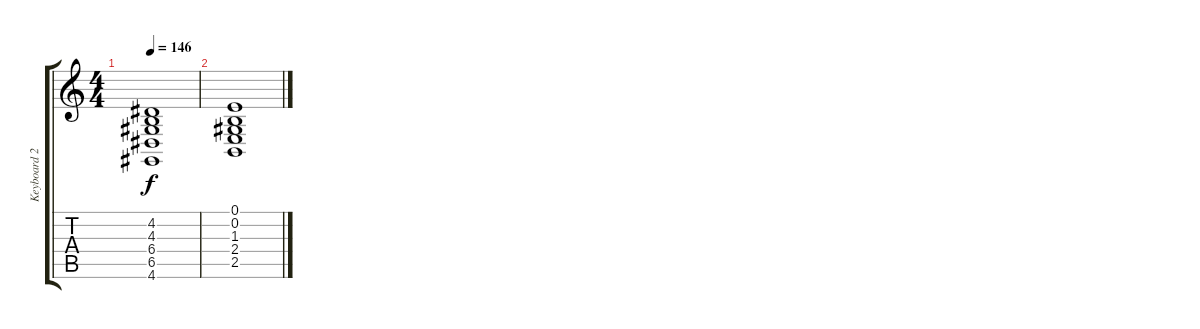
\track ("Keyboard 2" "Keyboard 2") {instrument churchorgan}
\staff {score tabs}
\tuning (E4 B3 G3 D3 A2 E2) {hide}
\ts (4 4)
\tempo 146
\clef g2
\ks c
(4.2 4.3 6.4 6.5 4.6).1{dy f} |
(0.1 0.2 1.3 2.4 2.5).1
